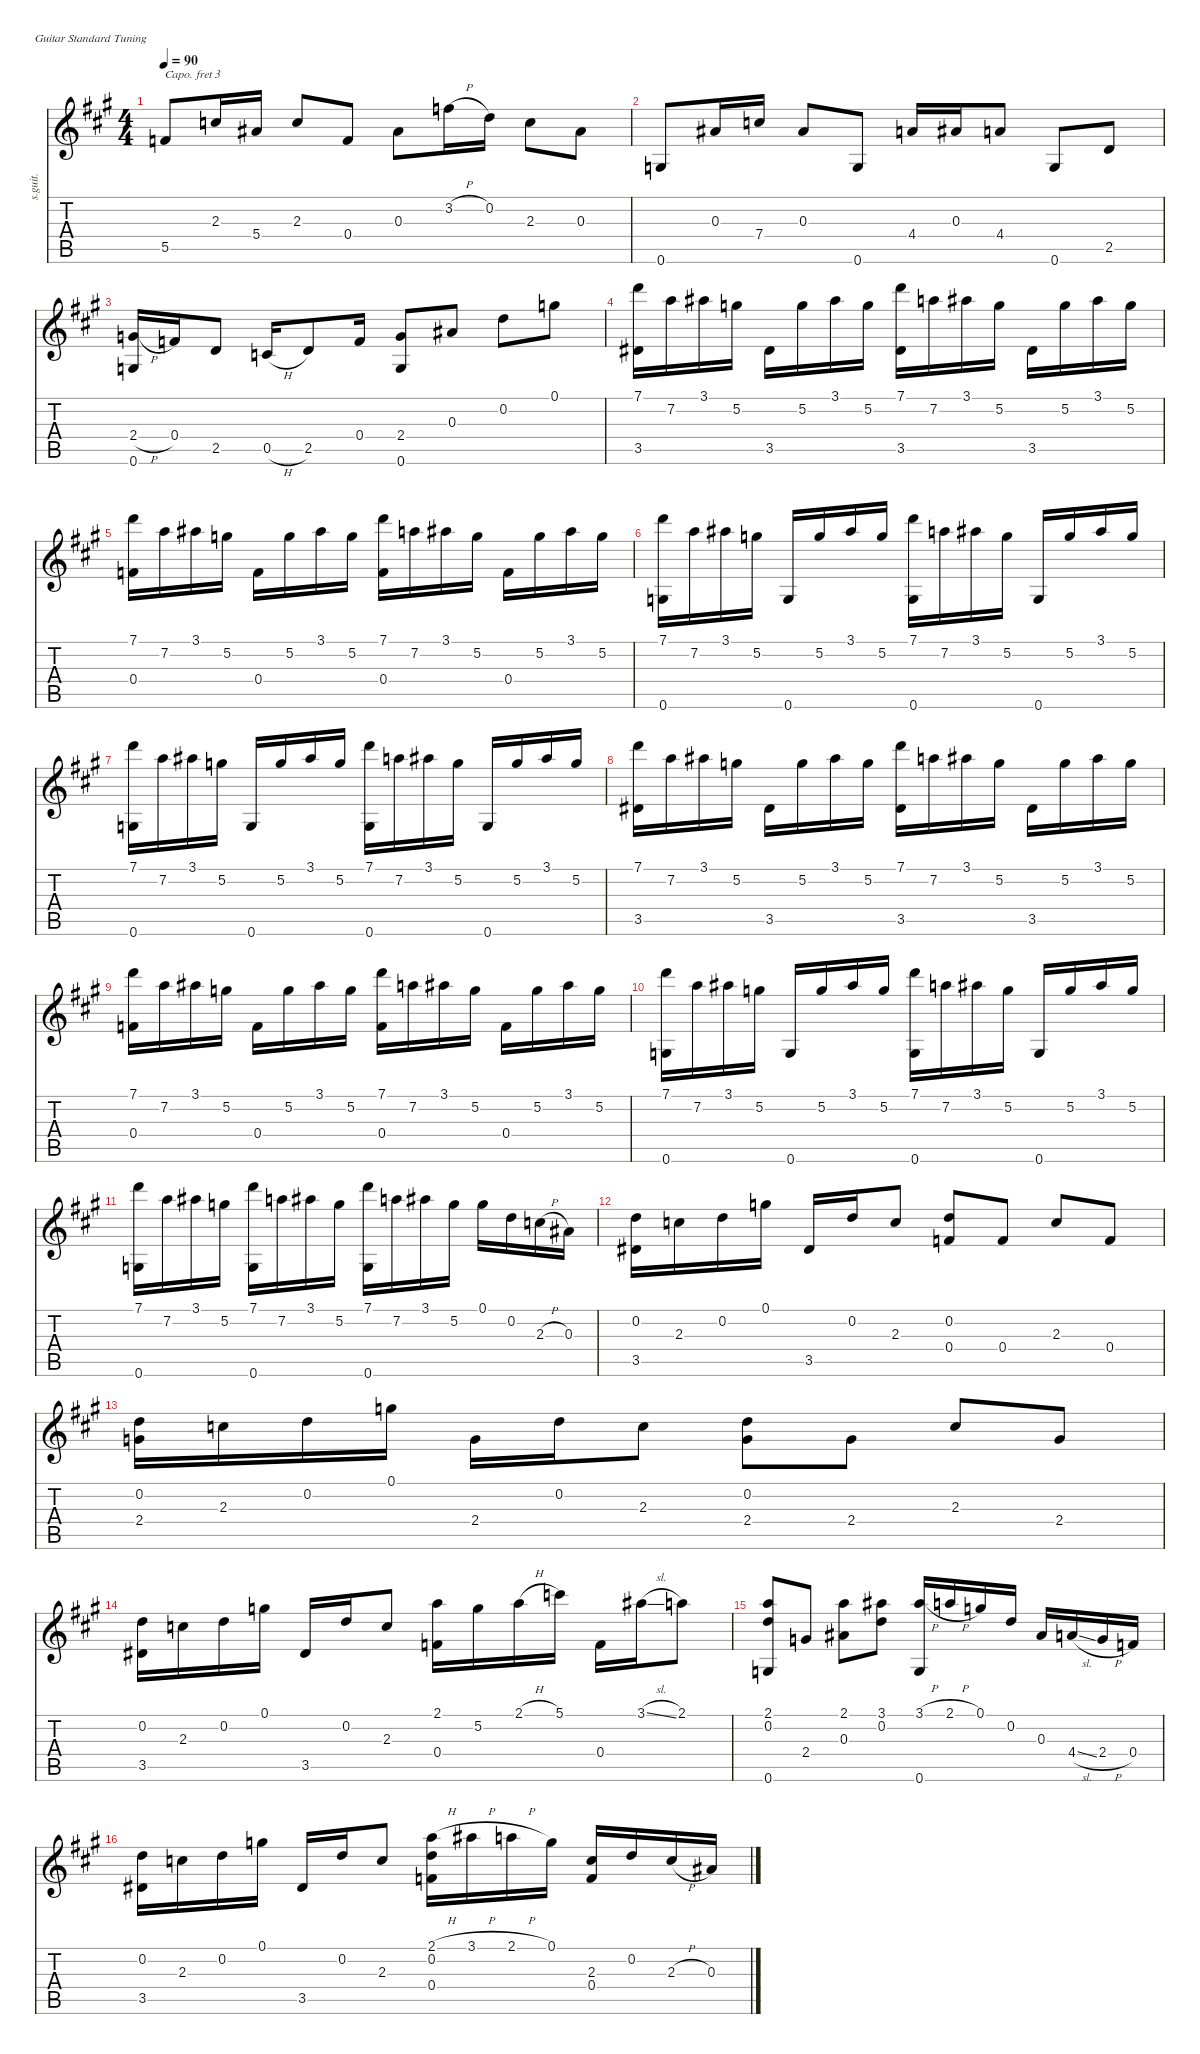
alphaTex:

\defaultSystemsLayout 4
\hideDynamics
\bracketExtendMode nobrackets
\track ("Steel Guitar" "s.guit.") {instrument acousticguitarsteel}
\staff {score tabs}
\capo 3
\tuning (E4 B3 G3 D3 A2 E2)
\ts (4 4)
\tempo 90
\clef g2
\ks a
5.5{acc forcenatural}.8{dy mf beam Up} 2.3{acc forcenatural}.16{beam Up} 5.4{acc #}.16{beam Up} 2.3{acc forcenatural}.8{beam Up} 0.4{acc forcenatural}.8{beam Up} 0.3{acc #}.8{beam Down} 3.2{h acc forcenatural}.16{beam Down} 0.2{acc forcenatural}.16{beam Down} 2.3{acc forcenatural}.8{beam Down} 0.3{acc #}.8{beam Down} |
0.6{acc forcenatural}.8{beam Up} 0.3{acc #}.16{beam Up} 7.4{acc forcenatural}.16{beam Up} 0.3{acc #}.8{beam Up} 0.6{acc forcenatural}.8{beam Up} 4.4{acc forcenatural}.16{beam Up} 0.3{acc #}.16{beam Up} 4.4{acc forcenatural}.8{beam Up} 0.6{acc forcenatural}.8{beam Up} 2.5{acc forcenatural}.8{beam Up} |
(2.4{h acc forcenatural} 0.6{acc forcenatural}).16{beam Up} 0.4{acc forcenatural}.16{beam Up} 2.5{acc forcenatural}.8{beam Up} 0.5{h acc forcenatural}.16{beam Up} 2.5{acc forcenatural}.8{beam Up} 0.4{acc forcenatural}.16{beam Up} (2.4{acc forcenatural} 0.6{acc forcenatural}).8{beam Up} 0.3{acc #}.8{beam Up} 0.2{acc forcenatural}.8{beam Down} 0.1{acc forcenatural}.8{beam Down} |
(7.1{acc forcenatural} 3.5{acc #}).16{beam Down} 7.2{acc forcenatural}.16{beam Down} 3.1{acc #}.16{beam Down} 5.2{acc forcenatural}.16{beam Down} 3.5{acc #}.16{beam Down} 5.2{acc forcenatural}.16{beam Down} 3.1{acc #}.16{beam Down} 5.2{acc forcenatural}.16{beam Down} (7.1{acc forcenatural} 3.5{acc #}).16{beam Down} 7.2{acc forcenatural}.16{beam Down} 3.1{acc #}.16{beam Down} 5.2{acc forcenatural}.16{beam Down} 3.5{acc #}.16{beam Down} 5.2{acc forcenatural}.16{beam Down} 3.1{acc #}.16{beam Down} 5.2{acc forcenatural}.16{beam Down} |
(7.1{acc forcenatural} 0.4{acc forcenatural}).16{beam Down} 7.2{acc forcenatural}.16{beam Down} 3.1{acc #}.16{beam Down} 5.2{acc forcenatural}.16{beam Down} 0.4{acc forcenatural}.16{beam Down} 5.2{acc forcenatural}.16{beam Down} 3.1{acc #}.16{beam Down} 5.2{acc forcenatural}.16{beam Down} (7.1{acc forcenatural} 0.4{acc forcenatural}).16{beam Down} 7.2{acc forcenatural}.16{beam Down} 3.1{acc #}.16{beam Down} 5.2{acc forcenatural}.16{beam Down} 0.4{acc forcenatural}.16{beam Down} 5.2{acc forcenatural}.16{beam Down} 3.1{acc #}.16{beam Down} 5.2{acc forcenatural}.16{beam Down} |
(7.1{acc forcenatural} 0.6{acc forcenatural}).16{beam Down} 7.2{acc forcenatural}.16{beam Down} 3.1{acc #}.16{beam Down} 5.2{acc forcenatural}.16{beam Down} 0.6{acc forcenatural}.16{beam Up} 5.2{acc forcenatural}.16{beam Up} 3.1{acc #}.16{beam Up} 5.2{acc forcenatural}.16{beam Up} (7.1{acc forcenatural} 0.6{acc forcenatural}).16{beam Down} 7.2{acc forcenatural}.16{beam Down} 3.1{acc #}.16{beam Down} 5.2{acc forcenatural}.16{beam Down} 0.6{acc forcenatural}.16{beam Up} 5.2{acc forcenatural}.16{beam Up} 3.1{acc #}.16{beam Up} 5.2{acc forcenatural}.16{beam Up} |
(7.1{acc forcenatural} 0.6{acc forcenatural}).16{beam Down} 7.2{acc forcenatural}.16{beam Down} 3.1{acc #}.16{beam Down} 5.2{acc forcenatural}.16{beam Down} 0.6{acc forcenatural}.16{beam Up} 5.2{acc forcenatural}.16{beam Up} 3.1{acc #}.16{beam Up} 5.2{acc forcenatural}.16{beam Up} (7.1{acc forcenatural} 0.6{acc forcenatural}).16{beam Down} 7.2{acc forcenatural}.16{beam Down} 3.1{acc #}.16{beam Down} 5.2{acc forcenatural}.16{beam Down} 0.6{acc forcenatural}.16{beam Up} 5.2{acc forcenatural}.16{beam Up} 3.1{acc #}.16{beam Up} 5.2{acc forcenatural}.16{beam Up} |
(7.1{acc forcenatural} 3.5{acc #}).16{beam Down} 7.2{acc forcenatural}.16{beam Down} 3.1{acc #}.16{beam Down} 5.2{acc forcenatural}.16{beam Down} 3.5{acc #}.16{beam Down} 5.2{acc forcenatural}.16{beam Down} 3.1{acc #}.16{beam Down} 5.2{acc forcenatural}.16{beam Down} (7.1{acc forcenatural} 3.5{acc #}).16{beam Down} 7.2{acc forcenatural}.16{beam Down} 3.1{acc #}.16{beam Down} 5.2{acc forcenatural}.16{beam Down} 3.5{acc #}.16{beam Down} 5.2{acc forcenatural}.16{beam Down} 3.1{acc #}.16{beam Down} 5.2{acc forcenatural}.16{beam Down} |
(7.1{acc forcenatural} 0.4{acc forcenatural}).16{beam Down} 7.2{acc forcenatural}.16{beam Down} 3.1{acc #}.16{beam Down} 5.2{acc forcenatural}.16{beam Down} 0.4{acc forcenatural}.16{beam Down} 5.2{acc forcenatural}.16{beam Down} 3.1{acc #}.16{beam Down} 5.2{acc forcenatural}.16{beam Down} (7.1{acc forcenatural} 0.4{acc forcenatural}).16{beam Down} 7.2{acc forcenatural}.16{beam Down} 3.1{acc #}.16{beam Down} 5.2{acc forcenatural}.16{beam Down} 0.4{acc forcenatural}.16{beam Down} 5.2{acc forcenatural}.16{beam Down} 3.1{acc #}.16{beam Down} 5.2{acc forcenatural}.16{beam Down} |
(7.1{acc forcenatural} 0.6{acc forcenatural}).16{beam Down} 7.2{acc forcenatural}.16{beam Down} 3.1{acc #}.16{beam Down} 5.2{acc forcenatural}.16{beam Down} 0.6{acc forcenatural}.16{beam Up} 5.2{acc forcenatural}.16{beam Up} 3.1{acc #}.16{beam Up} 5.2{acc forcenatural}.16{beam Up} (7.1{acc forcenatural} 0.6{acc forcenatural}).16{beam Down} 7.2{acc forcenatural}.16{beam Down} 3.1{acc #}.16{beam Down} 5.2{acc forcenatural}.16{beam Down} 0.6{acc forcenatural}.16{beam Up} 5.2{acc forcenatural}.16{beam Up} 3.1{acc #}.16{beam Up} 5.2{acc forcenatural}.16{beam Up} |
(7.1{acc forcenatural} 0.6{acc forcenatural}).16{beam Down} 7.2{acc forcenatural}.16{beam Down} 3.1{acc #}.16{beam Down} 5.2{acc forcenatural}.16{beam Down} (7.1{acc forcenatural} 0.6{acc forcenatural}).16{beam Down} 7.2{acc forcenatural}.16{beam Down} 3.1{acc #}.16{beam Down} 5.2{acc forcenatural}.16{beam Down} (7.1{acc forcenatural} 0.6{acc forcenatural}).16{beam Down} 7.2{acc forcenatural}.16{beam Down} 3.1{acc #}.16{beam Down} 5.2{acc forcenatural}.16{beam Down} 0.1{acc forcenatural}.16{beam Down} 0.2{acc forcenatural}.16{beam Down} 2.3{h acc forcenatural}.16{beam Down} 0.3{acc #}.16{beam Down} |
(0.2{acc forcenatural} 3.5{acc #}).16{beam Down} 2.3{acc forcenatural}.16{beam Down} 0.2{acc forcenatural}.16{beam Down} 0.1{acc forcenatural}.16{beam Down} 3.5{acc #}.16{beam Up} 0.2{acc forcenatural}.16{beam Up} 2.3{acc forcenatural}.8{beam Up} (0.2{acc forcenatural} 0.4{acc forcenatural}).8{beam Up} 0.4{acc forcenatural}.8{beam Up} 2.3{acc forcenatural}.8{beam Up} 0.4{acc forcenatural}.8{beam Up} |
(0.2{acc forcenatural} 2.4{acc forcenatural}).16{beam Down} 2.3{acc forcenatural}.16{beam Down} 0.2{acc forcenatural}.16{beam Down} 0.1{acc forcenatural}.16{beam Down} 2.4{acc forcenatural}.16{beam Down} 0.2{acc forcenatural}.16{beam Down} 2.3{acc forcenatural}.8{beam Down} (0.2{acc forcenatural} 2.4{acc forcenatural}).8{beam Down} 2.4{acc forcenatural}.8{beam Down} 2.3{acc forcenatural}.8{beam Up} 2.4{acc forcenatural}.8{beam Up} |
(0.2{acc forcenatural} 3.5{acc #}).16{beam Down} 2.3{acc forcenatural}.16{beam Down} 0.2{acc forcenatural}.16{beam Down} 0.1{acc forcenatural}.16{beam Down} 3.5{acc #}.16{beam Up} 0.2{acc forcenatural}.16{beam Up} 2.3{acc forcenatural}.8{beam Up} (2.1{acc forcenatural} 0.4{acc forcenatural}).16{beam Down} 5.2{acc forcenatural}.16{beam Down} 2.1{h acc forcenatural}.16{beam Down} 5.1{acc forcenatural}.16{beam Down} 0.4{acc forcenatural}.16{beam Down} 3.1{sl acc #}.16{beam Down} 2.1{acc forcenatural}.8{beam Down} |
(2.1{acc forcenatural} 0.2{acc forcenatural} 0.6{acc forcenatural}).8{beam Up} 2.4{acc forcenatural}.8{beam Up} (2.1{acc forcenatural} 0.3{acc #}).8{beam Down} (3.1{acc #} 0.2{acc forcenatural}).8{beam Down} (3.1{h acc #} 0.6{acc forcenatural}).16{beam Up} 2.1{h acc forcenatural}.16{beam Up} 0.1{acc forcenatural}.16{beam Up} 0.2{acc forcenatural}.16{beam Up} 0.3{acc #}.16{beam Up} 4.4{sl acc forcenatural}.16{beam Up} 2.4{h acc forcenatural}.16{beam Up} 0.4{acc forcenatural}.16{beam Up} |
(0.2{acc forcenatural} 3.5{acc #}).16{beam Down} 2.3{acc forcenatural}.16{beam Down} 0.2{acc forcenatural}.16{beam Down} 0.1{acc forcenatural}.16{beam Down} 3.5{acc #}.16{beam Up} 0.2{acc forcenatural}.16{beam Up} 2.3{acc forcenatural}.8{beam Up} (2.1{h acc forcenatural} 0.2{acc forcenatural} 0.4{acc forcenatural}).16{beam Down} 3.1{h acc #}.16{beam Down} 2.1{h acc forcenatural}.16{beam Down} 0.1{acc forcenatural}.16{beam Down} (2.3{acc forcenatural} 0.4{acc forcenatural}).16{beam Up} 0.2{acc forcenatural}.16{beam Up} 2.3{h acc forcenatural}.16{beam Up} 0.3{acc #}.16{beam Up}
